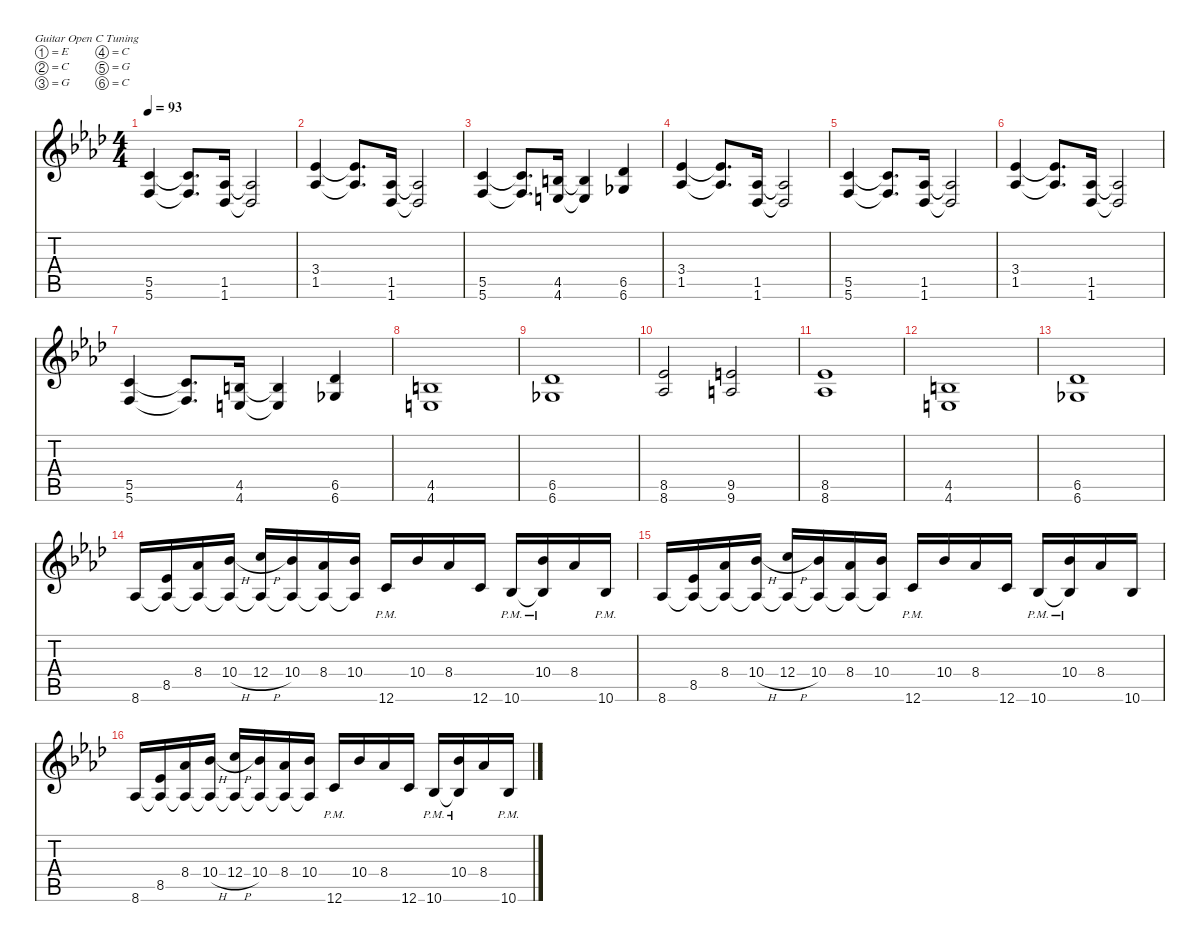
\defaultSystemsLayout 4
\hideDynamics
\bracketExtendMode nobrackets
\singleTrackTrackNamePolicy hidden
\multiTrackTrackNamePolicy hidden
\firstSystemTrackNameMode fullname
\firstSystemTrackNameOrientation horizontal
\otherSystemsTrackNameOrientation horizontal
\track ("Guitar 2" "dist.guit.") {instrument distortionguitar}
\staff {score tabs}
\tuning (E4 C4 G3 C3 G2 C2)
\ts (4 4)
\tempo 93
\clef g2
\ks ab
(5.5{acc forcenatural} 5.6{acc forcenatural}).4{dy f beam Up} (5.5{t acc forcenatural} 5.6{t acc forcenatural}).8{d beam Up} (1.5{acc b} 1.6{acc b}).16{beam Up} (1.5{t acc b} 1.6{t acc b}).2{beam Up} |
(3.4{acc b} 1.5{acc b}).4{beam Up} (3.4{t acc b} 1.5{t acc b}).8{d beam Up} (1.5{acc b} 1.6{acc b}).16{beam Up} (1.5{t acc b} 1.6{t acc b}).2{beam Up} |
(5.5{acc forcenatural} 5.6{acc forcenatural}).4{beam Up} (5.5{t acc forcenatural} 5.6{t acc forcenatural}).8{d beam Up} (4.5{acc forcenatural} 4.6{acc forcenatural}).16{beam Up} (4.5{t acc forcenatural} 4.6{t acc forcenatural}).4{beam Up} (6.5{acc b} 6.6{acc b}).4{beam Up} |
(3.4{acc b} 1.5{acc b}).4{beam Up} (3.4{t acc b} 1.5{t acc b}).8{d beam Up} (1.5{acc b} 1.6{acc b}).16{beam Up} (1.5{t acc b} 1.6{t acc b}).2{beam Up} |
(5.5{acc forcenatural} 5.6{acc forcenatural}).4{beam Up} (5.5{t acc forcenatural} 5.6{t acc forcenatural}).8{d beam Up} (1.5{acc b} 1.6{acc b}).16{beam Up} (1.5{t acc b} 1.6{t acc b}).2{beam Up} |
(3.4{acc b} 1.5{acc b}).4{beam Up} (3.4{t acc b} 1.5{t acc b}).8{d beam Up} (1.5{acc b} 1.6{acc b}).16{beam Up} (1.5{t acc b} 1.6{t acc b}).2{beam Up} |
(5.5{acc forcenatural} 5.6{acc forcenatural}).4{beam Up} (5.5{t acc forcenatural} 5.6{t acc forcenatural}).8{d beam Up} (4.5{acc forcenatural} 4.6{acc forcenatural}).16{beam Up} (4.5{t acc forcenatural} 4.6{t acc forcenatural}).4{beam Up} (6.5{acc b} 6.6{acc b}).4{beam Up} |
(4.5{acc forcenatural} 4.6{acc forcenatural}).1{beam Up} |
(6.5{acc b} 6.6{acc b}).1{beam Up} |
(8.5{acc b} 8.6{acc b}).2{beam Up} (9.5{acc forcenatural} 9.6{acc forcenatural}).2{beam Up} |
(8.5{acc b} 8.6{acc b}).1{beam Up} |
(4.5{acc forcenatural} 4.6{acc forcenatural}).1{beam Up} |
(6.5{acc b} 6.6{acc b}).1{beam Up} |
8.6{acc b}.16{beam Up} (8.5{acc b} 8.6{t acc b}).16{beam Up} (8.4{acc b} 8.6{t acc b}).16{beam Up} (10.4{h acc b} 8.6{t acc b}).16{beam Up} (12.4{h acc forcenatural} 8.6{t acc b}).16{beam Up} (10.4{acc b} 8.6{t acc b}).16{beam Up} (8.4{acc b} 8.6{t acc b}).16{beam Up} (10.4{acc b} 8.6{t acc b}).16{beam Up} 12.6{pm acc forcenatural}.16{beam Up} 10.4{acc b}.16{beam Up} 8.4{acc b}.16{beam Up} 12.6{acc forcenatural}.16{beam Up} 10.6{pm acc b}.16{beam Up} (10.4{acc b} 10.6{pm t acc b}).16{beam Up} 8.4{acc b}.16{beam Up} 10.6{pm acc b}.16{beam Up} |
8.6{acc b}.16{beam Up} (8.5{acc b} 8.6{t acc b}).16{beam Up} (8.4{acc b} 8.6{t acc b}).16{beam Up} (10.4{h acc b} 8.6{t acc b}).16{beam Up} (12.4{h acc forcenatural} 8.6{t acc b}).16{beam Up} (10.4{acc b} 8.6{t acc b}).16{beam Up} (8.4{acc b} 8.6{t acc b}).16{beam Up} (10.4{acc b} 8.6{t acc b}).16{beam Up} 12.6{pm acc forcenatural}.16{beam Up} 10.4{acc b}.16{beam Up} 8.4{acc b}.16{beam Up} 12.6{acc forcenatural}.16{beam Up} 10.6{pm acc b}.16{beam Up} (10.4{acc b} 10.6{pm t acc b}).16{beam Up} 8.4{acc b}.16{beam Up} 10.6{acc b}.16{beam Up} |
8.6{acc b}.16{beam Up} (8.5{acc b} 8.6{t acc b}).16{beam Up} (8.4{acc b} 8.6{t acc b}).16{beam Up} (10.4{h acc b} 8.6{t acc b}).16{beam Up} (12.4{h acc forcenatural} 8.6{t acc b}).16{beam Up} (10.4{acc b} 8.6{t acc b}).16{beam Up} (8.4{acc b} 8.6{t acc b}).16{beam Up} (10.4{acc b} 8.6{t acc b}).16{beam Up} 12.6{pm acc forcenatural}.16{beam Up} 10.4{acc b}.16{beam Up} 8.4{acc b}.16{beam Up} 12.6{acc forcenatural}.16{beam Up} 10.6{pm acc b}.16{beam Up} (10.4{acc b} 10.6{pm t acc b}).16{beam Up} 8.4{acc b}.16{beam Up} 10.6{pm acc b}.16{beam Up}
